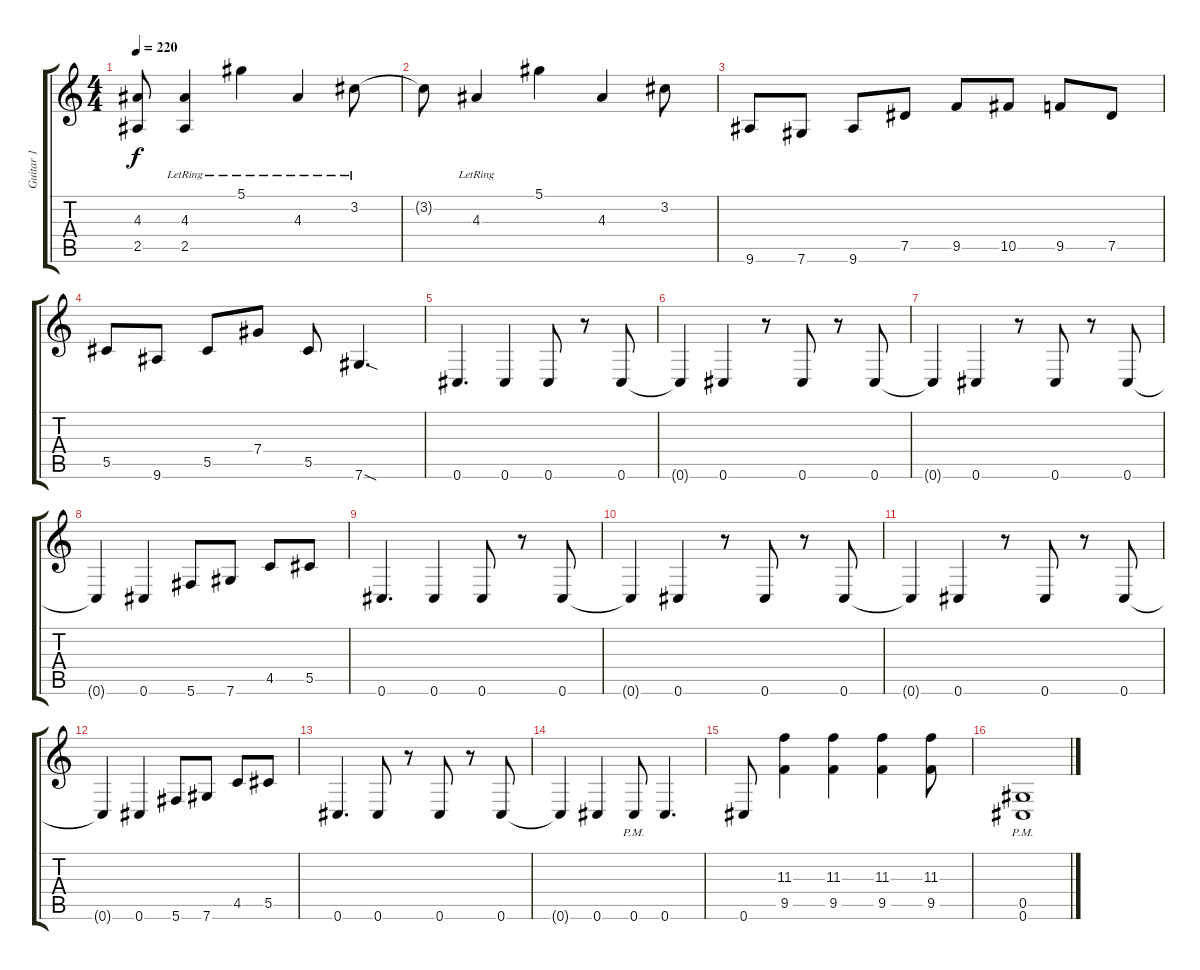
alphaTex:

\track ("Guitar 1" "Guitar 1") {instrument distortionguitar}
\staff {score tabs}
\tuning (Eb4 Bb3 Gb3 Db3 Ab2 Db2) {hide}
\ts (4 4)
\tempo 220
\clef g2
\ks c
(4.3 2.5).8{dy f} (4.3{lr} 2.5).4 5.1{lr}.4 4.3{lr}.4 3.2{lr}.8 |
3.2{t}.8 4.3{lr}.4 5.1.4 4.3.4 3.2.8 |
9.6.8 7.6.8 9.6.8 7.5.8 9.5.8 10.5.8 9.5.8 7.5.8 |
5.5.8 9.6.8 5.5.8 7.4.8 5.5.8 7.6{sod}.4{d} |
0.6.4{d} 0.6.4 0.6.8 r.8 0.6.8 |
0.6{t}.4 0.6.4 r.8 0.6.8 r.8 0.6.8 |
0.6{t}.4 0.6.4 r.8 0.6.8 r.8 0.6.8 |
0.6{t}.4 0.6.4 5.6.8 7.6.8 4.5.8 5.5.8 |
0.6.4{d} 0.6.4 0.6.8 r.8 0.6.8 |
0.6{t}.4 0.6.4 r.8 0.6.8 r.8 0.6.8 |
0.6{t}.4 0.6.4 r.8 0.6.8 r.8 0.6.8 |
0.6{t}.4 0.6.4 5.6.8 7.6.8 4.5.8 5.5.8 |
0.6.4{d} 0.6.8 r.8 0.6.8 r.8 0.6.8 |
0.6{t}.4 0.6.4 0.6{pm}.8 0.6.4{d} |
0.6.8 (11.3 9.5).4 (11.3 9.5).4 (11.3 9.5).4 (11.3 9.5).8 |
(0.5{pm} 0.6{pm}).1
